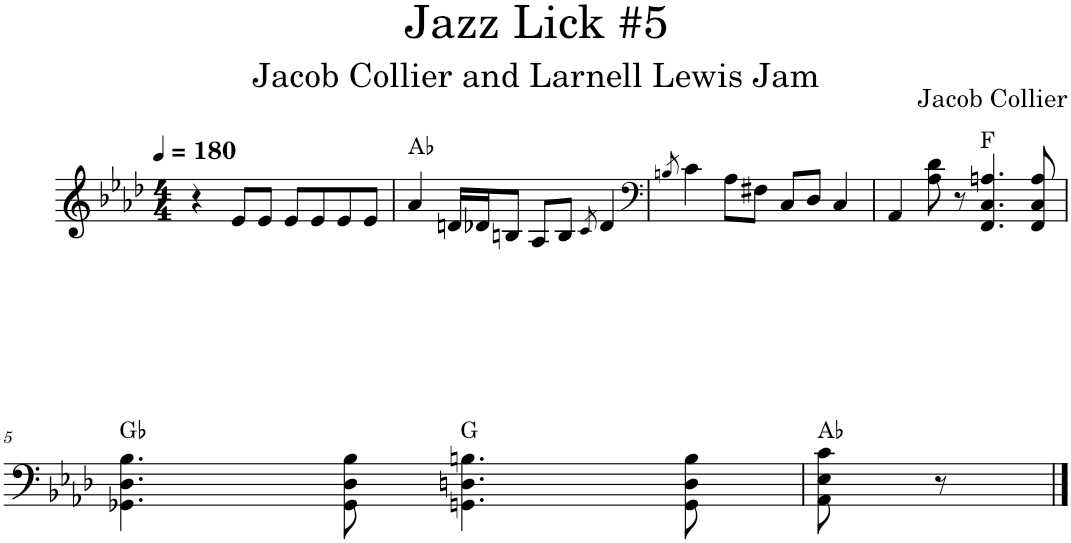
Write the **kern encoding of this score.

**kern	**harte
*part1	*part1
*staff1	*
*I"Piano	*
*I'Pno.	*
*clefG2	*
*k[b-e-a-d-]	*
*M4/4	*
*MM180	*
=1	=1
4r	.
8e-/L	.
8e-/J	.
8e-/L	.
8e-/	.
8e-/	.
8e-/J	.
=2	=2
4a-/	Ab:maj
16dn/LL	.
16d-X/J	.
8Bn/J	.
8A-/L	.
8B/J	.
8qc/	.
4d-/	.
=3	=3
*clefF4	*
8qBn/	.
4c\	.
8A-\L	.
8F#X\J	.
8C/L	.
8D-/J	.
4C/	.
=4	=4
4AA-/	.
8A-\ 8d-\	.
8r	.
4.FF/ 4.C/ 4.An/	F:maj
8FF/ 8C/ 8A/	.
!!LO:LB:g=z
=5	=5
4.GG-X\ 4.D-\ 4.B-\	Gb:maj
8GG-\ 8D-\ 8B-\	.
4.GGn\ 4.Dn\ 4.Bn\	G:maj
8GG\ 8D\ 8B\	.
=6	=6
8AA-\ 8E-\ 8c\	Ab:maj
8r	.
==	==
*-	*-
